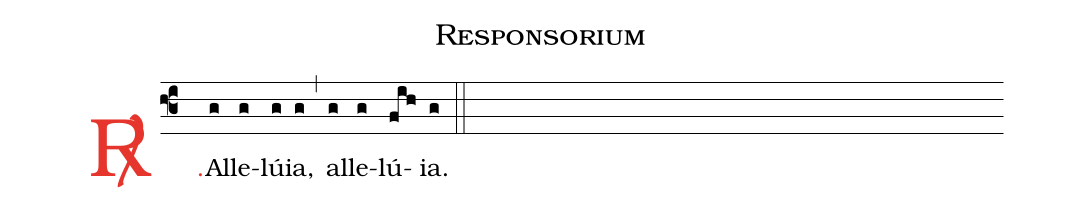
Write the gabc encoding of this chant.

name: Responsorium;
%%
(f3)

<nlba><c><sp>R/</sp>.</c>() Al</nlba>(g)le(g)lú(g)ia,(g) (,) al(g)le(g)lú(fih)ia.(g)

(::)
